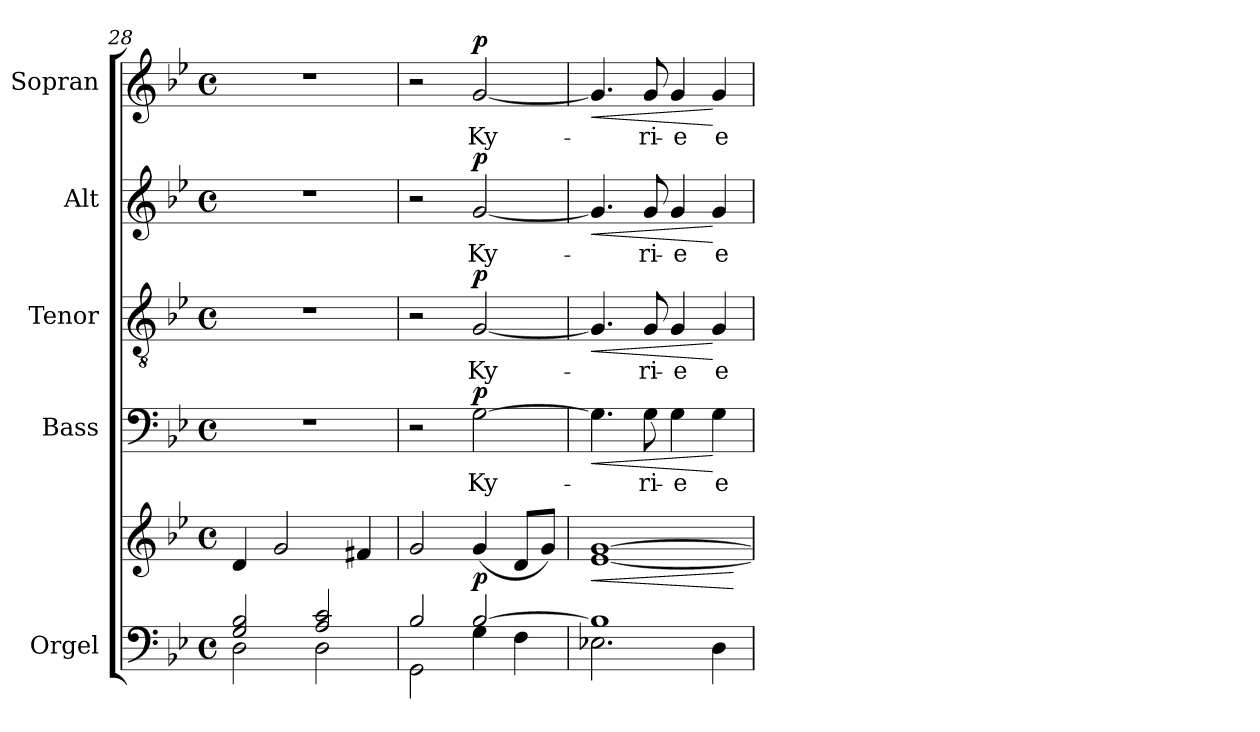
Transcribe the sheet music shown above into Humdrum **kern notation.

**kern	**kern	**dynam	**kern	**text	**dynam	**kern	**text	**dynam	**kern	**text	**dynam	**kern	**text	**dynam
*part5	*part5	*part5	*part4	*part4	*part4	*part3	*part3	*part3	*part2	*part2	*part2	*part1	*part1	*part1
*staff6	*staff5	*staff5/6	*staff4	*staff4	*staff4	*staff3	*staff3	*staff3	*staff2	*staff2	*staff2	*staff1	*staff1	*staff1
*I"Orgel	*	*	*I"Bass	*	*	*I"Tenor	*	*	*I"Alt	*	*	*I"Sopran	*	*
*I'Org.	*	*	*I'B.	*	*	*I'T.	*	*	*I'A.	*	*	*I'S.	*	*
*clefF4	*clefG2	*	*clefF4	*	*	*clefGv2	*	*	*clefG2	*	*	*clefG2	*	*
*k[b-e-]	*k[b-e-]	*	*k[b-e-]	*	*	*k[b-e-]	*	*	*k[b-e-]	*	*	*k[b-e-]	*	*
*B-:	*B-:	*	*B-:	*	*	*B-:	*	*	*B-:	*	*	*B-:	*	*
*M4/4	*M4/4	*	*M4/4	*	*	*M4/4	*	*	*M4/4	*	*	*M4/4	*	*
*met(c)	*met(c)	*	*met(c)	*	*	*met(c)	*	*	*met(c)	*	*	*met(c)	*	*
=28	=28	=28	=28	=28	=28	=28	=28	=28	=28	=28	=28	=28	=28	=28
*^	*	*	*	*	*	*	*	*	*	*	*	*	*	*
2G/ 2B-/	2D\	4d/	.	1r	.	.	1r	.	.	1r	.	.	1r	.	.
.	.	2g/	.	.	.	.	.	.	.	.	.	.	.	.	.
2A/ 2c/	2D\	.	.	.	.	.	.	.	.	.	.	.	.	.	.
.	.	4f#X/	.	.	.	.	.	.	.	.	.	.	.	.	.
=29	=29	=29	=29	=29	=29	=29	=29	=29	=29	=29	=29	=29	=29	=29	=29
2B-/	2GG\	2g/	.	2r	.	.	2r	.	.	2r	.	.	2r	.	.
!	!	!	!LO:DY:b	!	!LO:LY:b	!LO:DY:a	!	!LO:LY:b	!LO:DY:a	!	!LO:LY:b	!LO:DY:a	!	!LO:LY:b	!LO:DY:a
[>2B-/	4G\	(<4g/	p	[2G\	Ky-	p	[2G/	Ky-	p	[2g/	Ky-	p	[2g/	Ky-	p
.	4F\	8d/L	.	.	.	.	.	.	.	.	.	.	.	.	.
.	.	8g/J)	.	.	.	.	.	.	.	.	.	.	.	.	.
!!LO:PB:g=z
=30	=30	=30	=30	=30	=30	=30	=30	=30	=30	=30	=30	=30	=30	=30	=30
!	!	!	!LO:HP:b	!	!	!LO:HP:b	!	!	!LO:HP:b	!	!	!LO:HP:b	!	!	!LO:HP:b
*	*	*^	*	*	*	*	*	*	*	*	*	*	*	*	*
1B-]	2.E-X\	[>1g	[<1e-	<	4.G\]	.	<	4.G/]	.	<	4.g/]	.	<	4.g/]	.	<
!	!	!	!	!	!	!LO:LY:b	!	!	!LO:LY:b	!	!	!LO:LY:b	!	!	!LO:LY:b	!
.	.	.	.	.	8G\	-ri-	.	8G/	-ri-	.	8g/	-ri-	.	8g/	-ri-	.
!	!	!	!	!	!	!LO:LY:b	!	!	!LO:LY:b	!	!	!LO:LY:b	!	!	!LO:LY:b	!
.	.	.	.	.	4G\	-e	.	4G/	-e	.	4g/	-e	.	4g/	-e	.
!	!	!	!	!	!	!LO:LY:b	!	!	!LO:LY:b	!	!	!LO:LY:b	!	!	!LO:LY:b	!
.	4D\	.	.	.	4G\	e-	[	4G/	e-	[	4g/	e-	[	4g/	e-	[
*v	*v	*	*	*	*	*	*	*	*	*	*	*	*	*	*	*
*	*v	*v	*	*	*	*	*	*	*	*	*	*	*	*	*
.	.	[	.	.	.	.	.	.	.	.	.	.	.	.
=	=	=	=	=	=	=	=	=	=	=	=	=	=	=
*-	*-	*-	*-	*-	*-	*-	*-	*-	*-	*-	*-	*-	*-	*-
